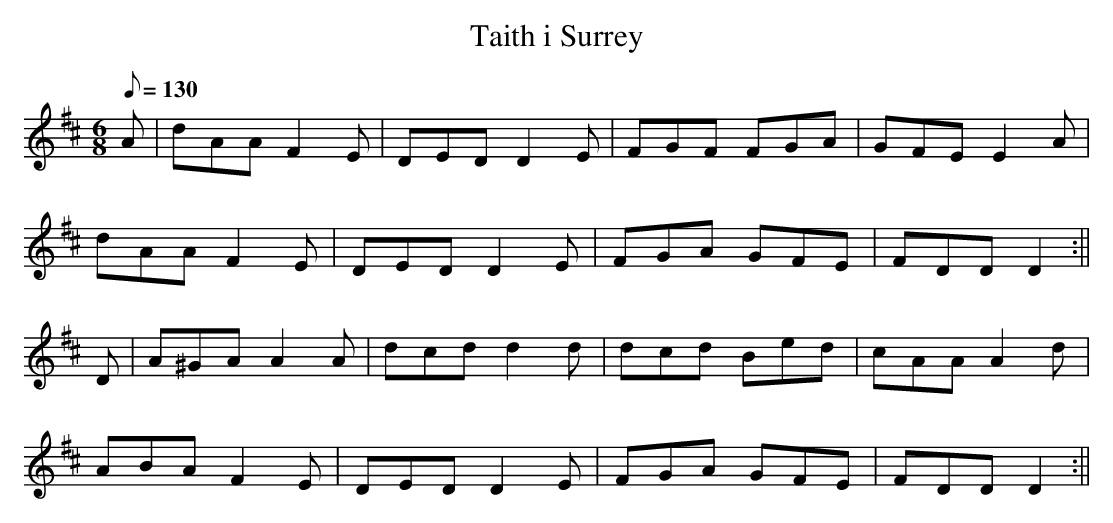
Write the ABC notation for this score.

X:1
T:Taith i Surrey
M:6/8
L:1/8
Q:130
K:D
A|dAAF2E|DEDD2E|FGF FGA|GFEE2A|!
dAAF2E|DEDD2E|FGA GFE|FDDD2:||!
D|A^GAA2A|dcdd2d|dcd Bed|cAAA2d|!
ABAF2E|DEDD2E|FGA GFE|FDDD2:||
